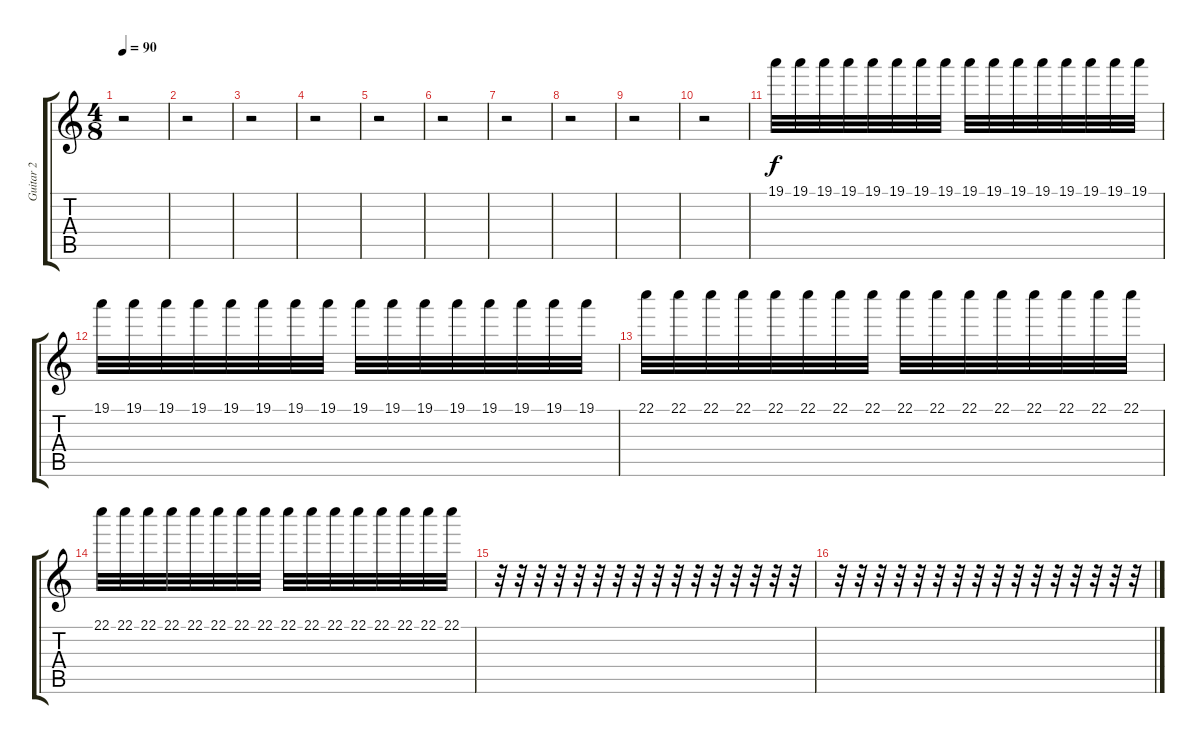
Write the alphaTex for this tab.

\track ("Guitar 2" "Guitar 2") {instrument overdrivenguitar}
\staff {score tabs}
\tuning (D4 A3 F3 C3 G2 D2) {hide}
\ts (4 8)
\tempo 90
\clef g2
\ks c
r.2{dy f} |
r.2 |
r.2 |
r.2 |
r.2 |
r.2 |
r.2 |
r.2 |
r.2 |
r.2 |
19.1.32 19.1.32 19.1.32 19.1.32 19.1.32 19.1.32 19.1.32 19.1.32 19.1.32 19.1.32 19.1.32 19.1.32 19.1.32 19.1.32 19.1.32 19.1.32 |
19.1.32 19.1.32 19.1.32 19.1.32 19.1.32 19.1.32 19.1.32 19.1.32 19.1.32 19.1.32 19.1.32 19.1.32 19.1.32 19.1.32 19.1.32 19.1.32 |
22.1.32 22.1.32 22.1.32 22.1.32 22.1.32 22.1.32 22.1.32 22.1.32 22.1.32 22.1.32 22.1.32 22.1.32 22.1.32 22.1.32 22.1.32 22.1.32 |
22.1.32 22.1.32 22.1.32 22.1.32 22.1.32 22.1.32 22.1.32 22.1.32 22.1.32 22.1.32 22.1.32 22.1.32 22.1.32 22.1.32 22.1.32 22.1.32 |
r.32 r.32 r.32 r.32 r.32 r.32 r.32 r.32 r.32 r.32 r.32 r.32 r.32 r.32 r.32 r.32 |
r.32 r.32 r.32 r.32 r.32 r.32 r.32 r.32 r.32 r.32 r.32 r.32 r.32 r.32 r.32 r.32
